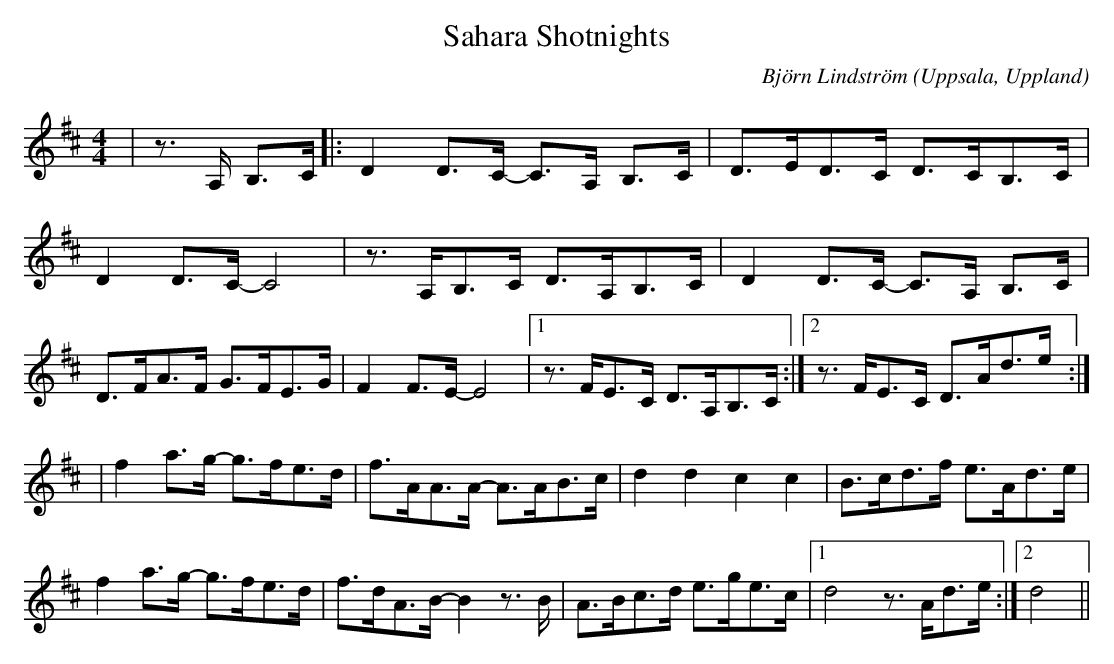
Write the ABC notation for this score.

X:1
T:Sahara Shotnights
C:Björn Lindström
O:Uppsala, Uppland
M:4/4
L:1/8
K:D
| z>A, B,>C |: D2 D>C - C>A, B,>C | D>ED>C D>CB,>C | D2 D>C - C4 | z>A,B,>C D>A,B,>C | D2 D>C - C>A, B,>C | D>FA>F G>FE>G | F2 F>E - E4 |1 z>FE>C D>A,B,>C :|2 z>FE>C D>Ad>e ::
| f2 a>g - g>fe>d | f>AA>A - A>AB>c | d2 d2 c2 c2 | B>cd>f e>Ad>e | f2 a>g - g>fe>d | f>dA>B - B2 z>B | A>Bc>d e>ge>c |1 d4  z>Ad>e :|2 d4 ||
